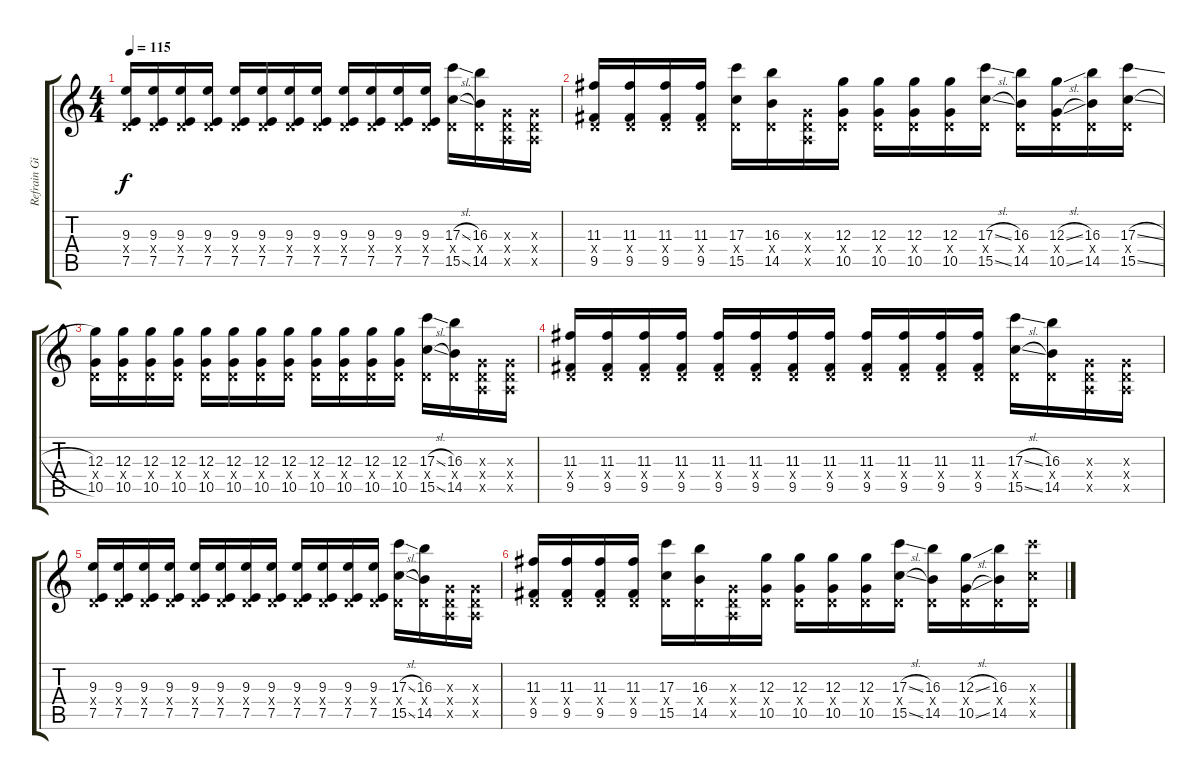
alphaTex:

\track ("Refrain Gitarre 1" "Refrain Gi") {instrument distortionguitar}
\staff {score tabs}
\tuning (E4 B3 G3 D3 A2 D2) {hide}
\ts (4 4)
\tempo 115
\clef g2
\ks c
(9.3 0.4{x} 7.5).16{dy f} (9.3 0.4{x} 7.5).16 (9.3 0.4{x} 7.5).16 (9.3 0.4{x} 7.5).16 (9.3 0.4{x} 7.5).16 (9.3 0.4{x} 7.5).16 (9.3 0.4{x} 7.5).16 (9.3 0.4{x} 7.5).16 (9.3 0.4{x} 7.5).16 (9.3 0.4{x} 7.5).16 (9.3 0.4{x} 7.5).16 (9.3 0.4{x} 7.5).16 (17.3{sl} 0.4{x} 15.5{sl}).16 (16.3 0.4{x} 14.5).16 (0.3{x} 0.4{x} 0.5{x}).16 (0.3{x} 0.4{x} 0.5{x}).16 |
(11.3 0.4{x} 9.5).16 (11.3 0.4{x} 9.5).16 (11.3 0.4{x} 9.5).16 (11.3 0.4{x} 9.5).16 (17.3 0.4{x} 15.5).16 (16.3 0.4{x} 14.5).16 (0.3{x} 0.4{x} 0.5{x}).16 (12.3 0.4{x} 10.5).16 (12.3 0.4{x} 10.5).16 (12.3 0.4{x} 10.5).16 (12.3 0.4{x} 10.5).16 (17.3{sl} 0.4{x} 15.5{sl}).16 (16.3 0.4{x} 14.5).16 (12.3{sl} 0.4{x} 10.5{sl}).16 (16.3 0.4{x} 14.5).16 (17.3{sl} 0.4{x} 15.5{sl}).16 |
(12.3 0.4{x} 10.5).16 (12.3 0.4{x} 10.5).16 (12.3 0.4{x} 10.5).16 (12.3 0.4{x} 10.5).16 (12.3 0.4{x} 10.5).16 (12.3 0.4{x} 10.5).16 (12.3 0.4{x} 10.5).16 (12.3 0.4{x} 10.5).16 (12.3 0.4{x} 10.5).16 (12.3 0.4{x} 10.5).16 (12.3 0.4{x} 10.5).16 (12.3 0.4{x} 10.5).16 (17.3{sl} 0.4{x} 15.5{sl}).16 (16.3 0.4{x} 14.5).16 (0.3{x} 0.4{x} 0.5{x}).16 (0.3{x} 0.4{x} 0.5{x}).16 |
(11.3 0.4{x} 9.5).16 (11.3 0.4{x} 9.5).16 (11.3 0.4{x} 9.5).16 (11.3 0.4{x} 9.5).16 (11.3 0.4{x} 9.5).16 (11.3 0.4{x} 9.5).16 (11.3 0.4{x} 9.5).16 (11.3 0.4{x} 9.5).16 (11.3 0.4{x} 9.5).16 (11.3 0.4{x} 9.5).16 (11.3 0.4{x} 9.5).16 (11.3 0.4{x} 9.5).16 (17.3{sl} 0.4{x} 15.5{sl}).16 (16.3 0.4{x} 14.5).16 (0.3{x} 0.4{x} 0.5{x}).16 (0.3{x} 0.4{x} 0.5{x}).16 |
(9.3 0.4{x} 7.5).16 (9.3 0.4{x} 7.5).16 (9.3 0.4{x} 7.5).16 (9.3 0.4{x} 7.5).16 (9.3 0.4{x} 7.5).16 (9.3 0.4{x} 7.5).16 (9.3 0.4{x} 7.5).16 (9.3 0.4{x} 7.5).16 (9.3 0.4{x} 7.5).16 (9.3 0.4{x} 7.5).16 (9.3 0.4{x} 7.5).16 (9.3 0.4{x} 7.5).16 (17.3{sl} 0.4{x} 15.5{sl}).16 (16.3 0.4{x} 14.5).16 (0.3{x} 0.4{x} 0.5{x}).16 (0.3{x} 0.4{x} 0.5{x}).16 |
(11.3 0.4{x} 9.5).16 (11.3 0.4{x} 9.5).16 (11.3 0.4{x} 9.5).16 (11.3 0.4{x} 9.5).16 (17.3 0.4{x} 15.5).16 (16.3 0.4{x} 14.5).16 (0.3{x} 0.4{x} 0.5{x}).16 (12.3 0.4{x} 10.5).16 (12.3 0.4{x} 10.5).16 (12.3 0.4{x} 10.5).16 (12.3 0.4{x} 10.5).16 (17.3{sl} 0.4{x} 15.5{sl}).16 (16.3 0.4{x} 14.5).16 (12.3{sl} 0.4{x} 10.5{sl}).16 (16.3 0.4{x} 14.5).16 (17.3{x} 0.4{x} 15.5{x}).16
